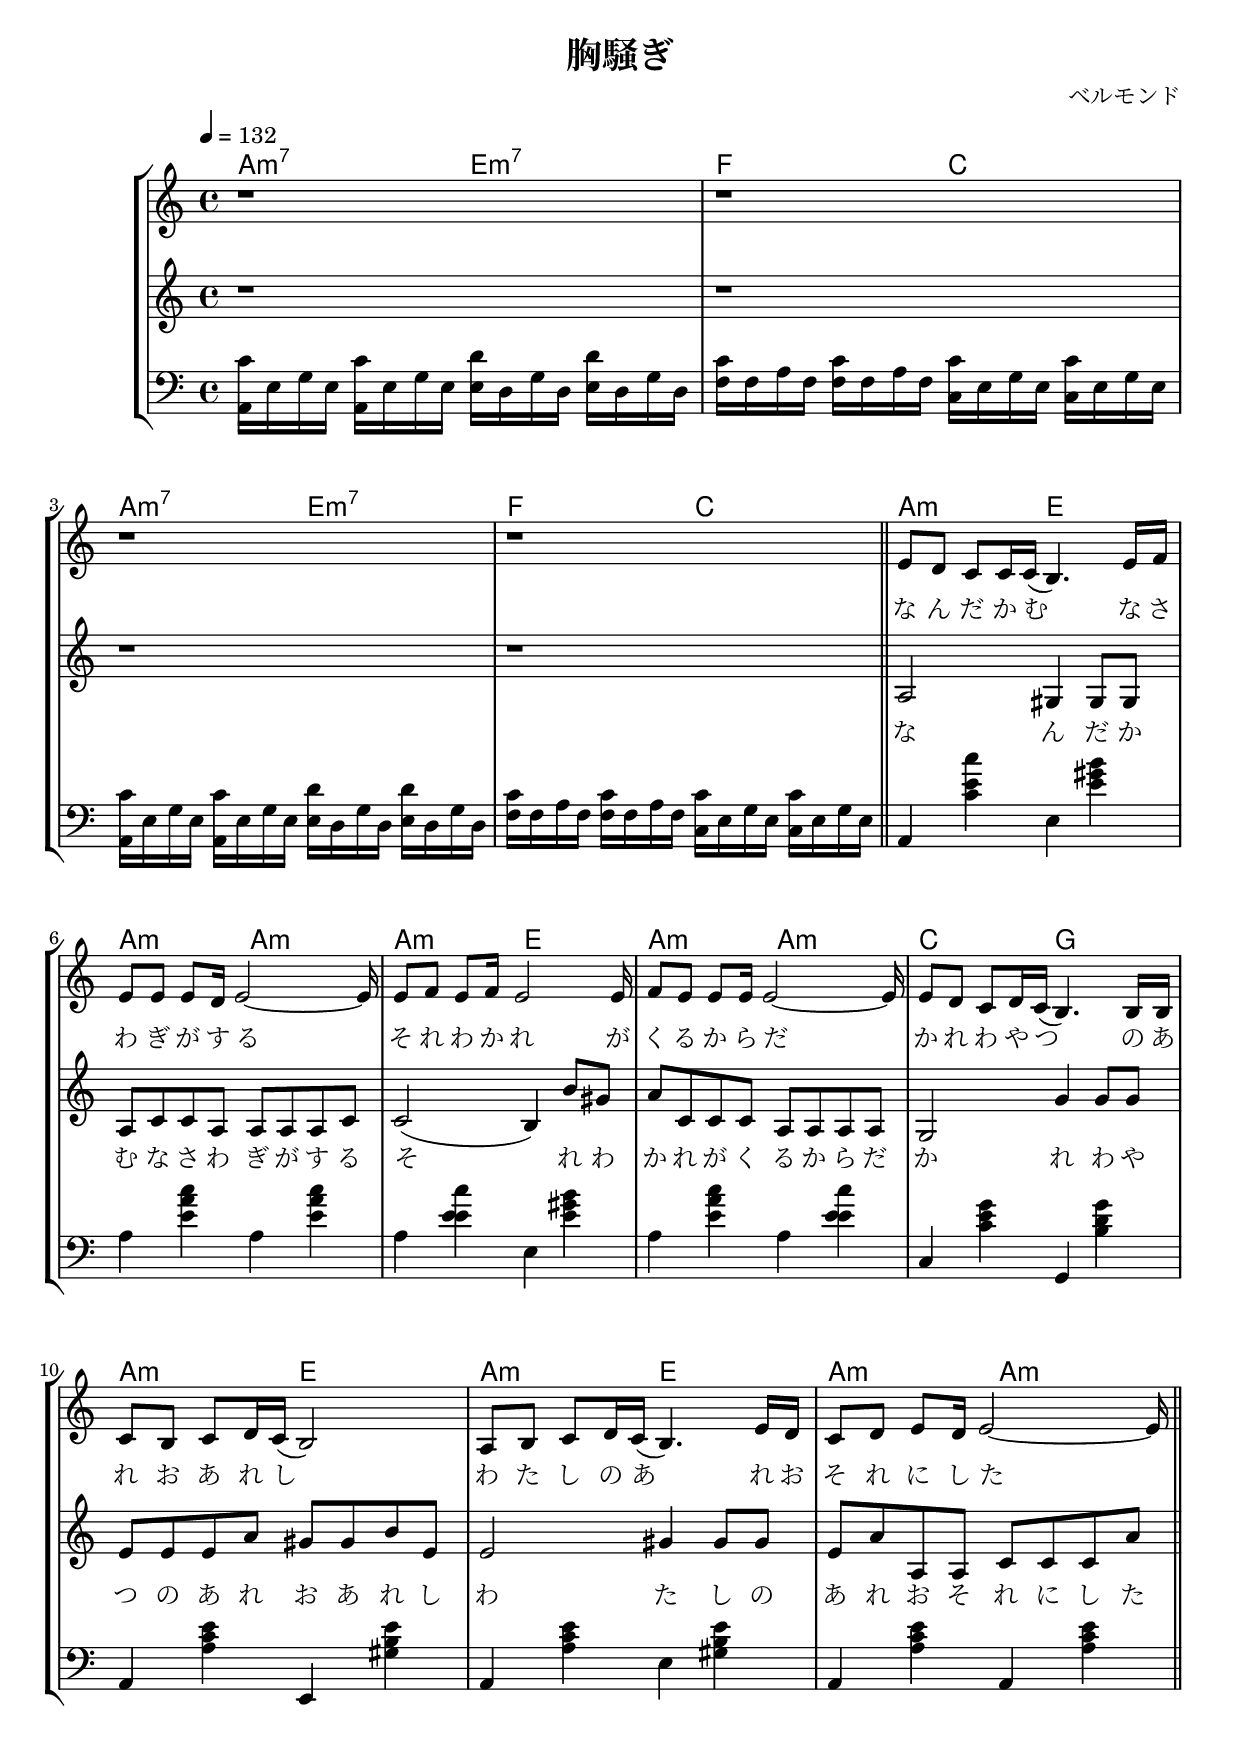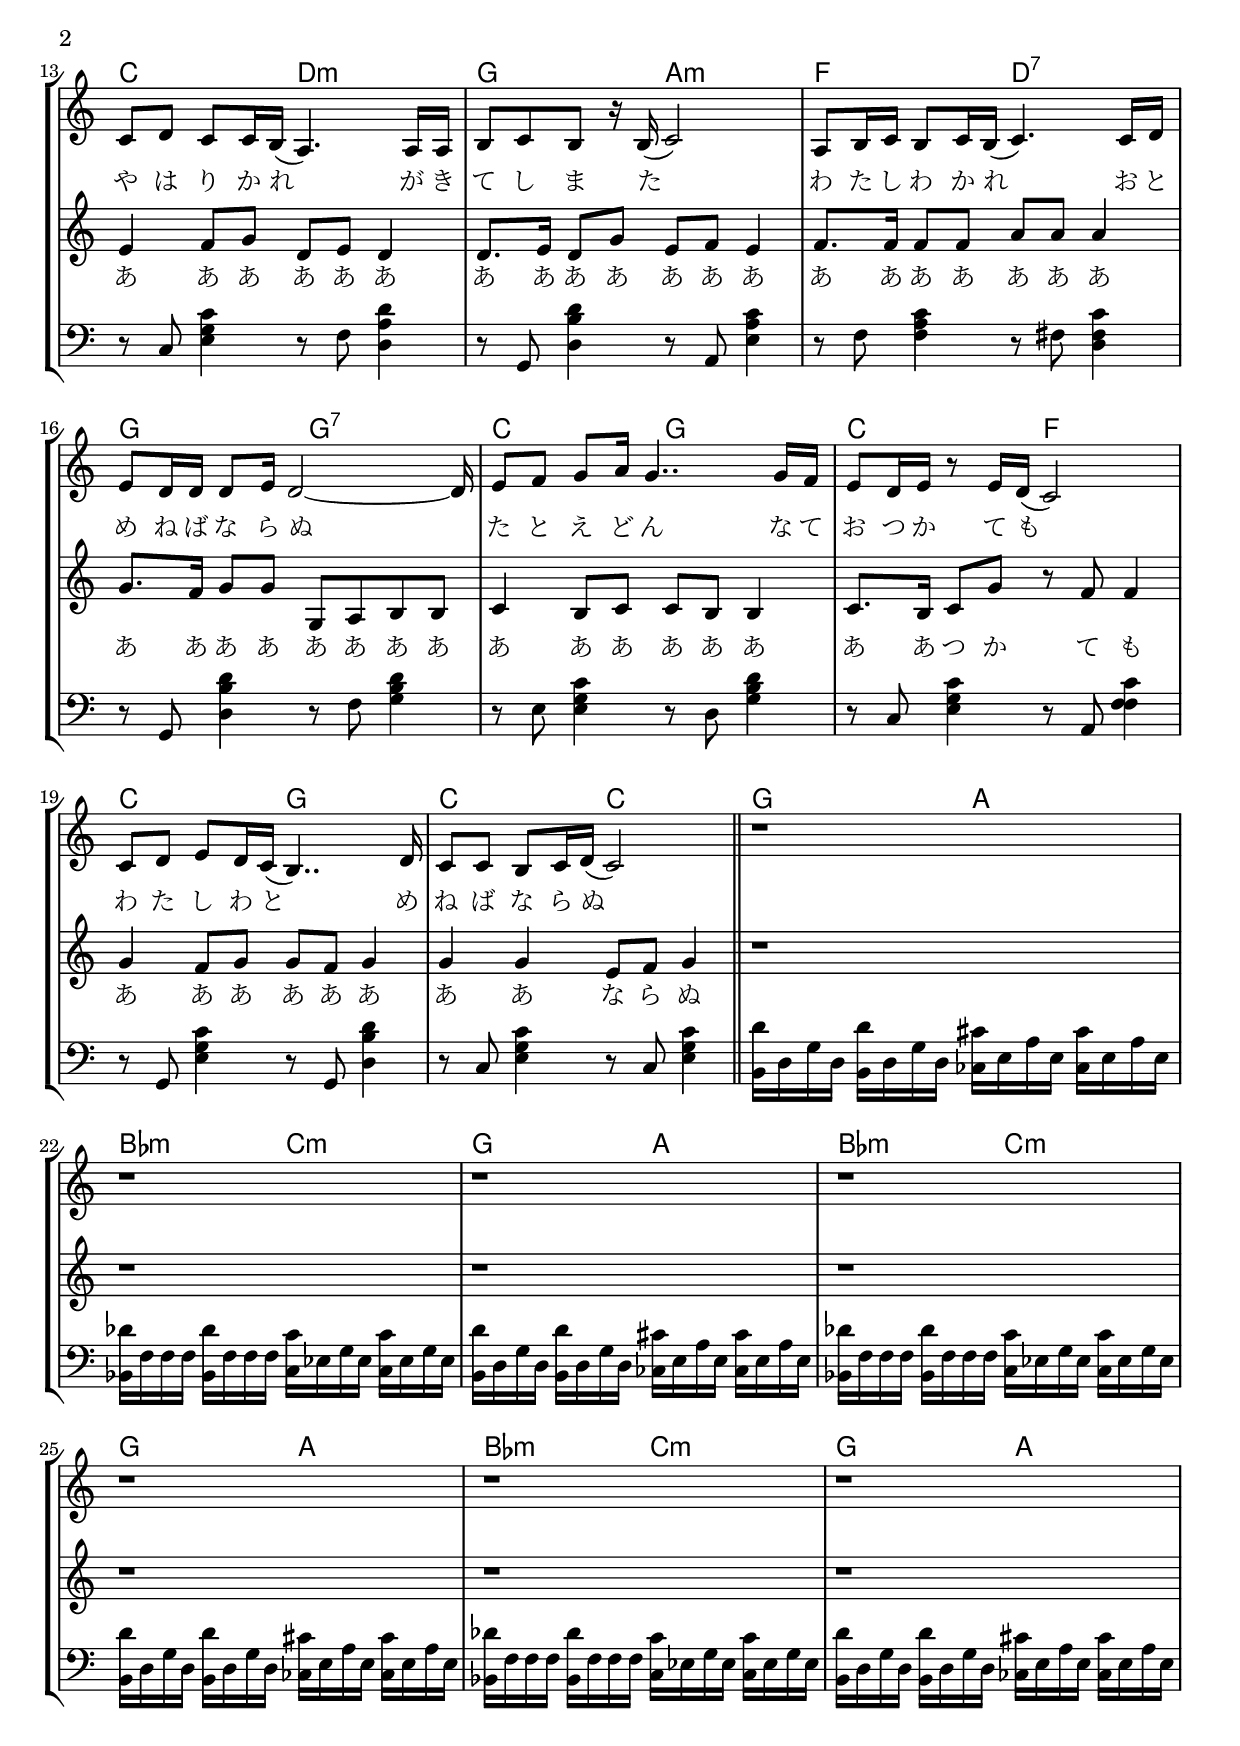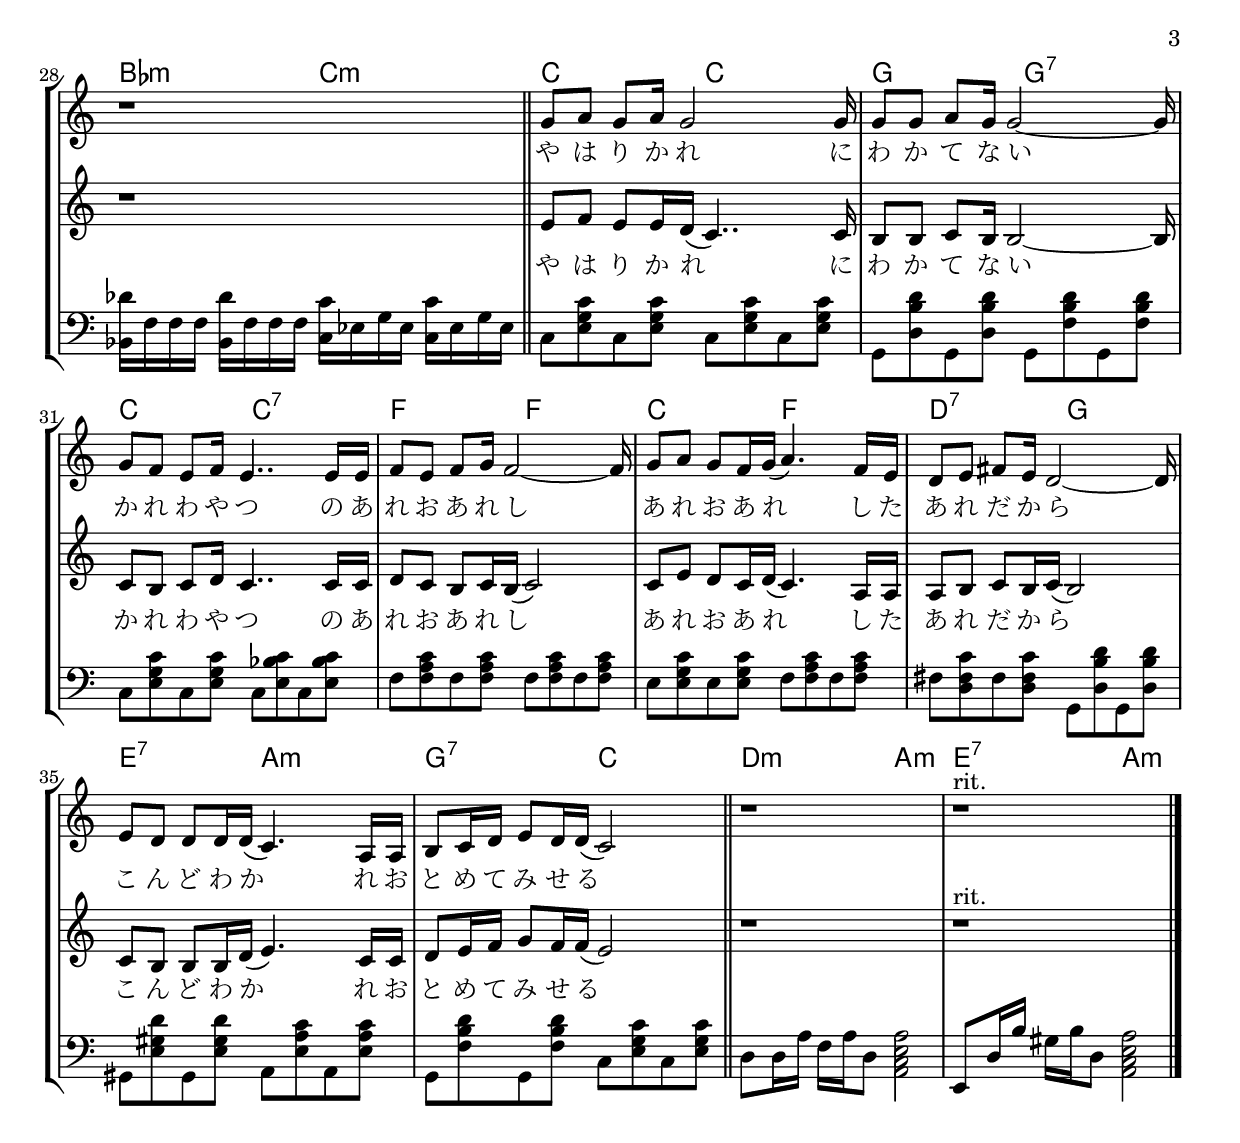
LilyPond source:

\version "2.12.1"

\header {
	title = \markup {胸騒ぎ}
	composer = \markup \center-column {ベルモンド}
}

harmony = \chordmode {
	a2:min7 e:min7 f c a:min7 e:min7 f c 

	a:m e a:m a:m a:m e a:m a:m c g a:m e a:m e a:m a:m 

	c d:m g a:m f d:7 g g:7 c g c f c g c c 

	g a bes:m c:m g a bes:m c:m g a bes:m c:m g a bes:m c:m 

	c c g g:7 c c:7 f f c f d:7 g e:7 a:m g:7 c 

	d:m a:m e:7 a:m 
}

melody = {
	\key c \major
	\tempo 4 = 132
	r1 | r1 | r1 | r1   
	\set Staff.midiInstrument = #"mmi0.48"
	e'8  d'8  c'8  c'16  c'16  (b4.)  e'16  f'16 
	e'8  e'8  e'8  d'16  e'2~e'16 
	e'8  f'8  e'8  f'16  e'2  e'16 
	f'8  e'8  e'8  e'16  e'2~e'16 
	e'8  d'8  c'8  d'16  c'16  (b4.)  b16  b16 
	c'8  b8  c'8  d'16  c'16  (b2) 
	a8  b8  c'8  d'16  c'16  (b4.)  e'16  d'16 
	c'8  d'8  e'8  d'16  e'2~e'16
	\set Staff.midiInstrument = #"mmi0.48"
	c'8  d'8  c'8  c'16  b16  (a4.)  a16  a16 
	b8  c'8  b8  r16  b16  (c'2) 
	a8  b16  c'16  b8  c'16  b16  (c'4.)  c'16  d'16 
	e'8  d'16  d'16  d'8  e'16  d'2~d'16 
	e'8  f'8  g'8  a'16  g'4..  g'16  f'16 
	e'8  d'16  e'16  r8  e'16  d'16  (c'2) 
	c'8  d'8  e'8  d'16  c'16  (b4..)  d'16 
	c'8  c'8  b8  c'16  d'16  (c'2)
	r1 | r1 | r1 | r1 | r1 | r1 | r1 | r1   
	\set Staff.midiInstrument = #"mmi0.48"
	g'8  a'8  g'8  a'16  g'2  g'16 
	g'8  g'8  a'8  g'16  g'2~g'16 
	g'8  f'8  e'8  f'16  e'4..  e'16  e'16 
	f'8  e'8  f'8  g'16  f'2~f'16 
	g'8  a'8  g'8  f'16  g'16  (a'4.)  f'16  e'16 
	d'8  e'8  fis'8  e'16  d'2~d'16 
	e'8  d'8  d'8  d'16  d'16  (c'4.)  a16  a16 
	b8  c'16  d'16  e'8  d'16  d'16  (c'2)
	r1 | r1^"rit." \bar "|."
}

words = \lyricmode {
	
	な  ん  だ  か  む  な  さ  わ  ぎ  が  す  る  そ  れ  わ  か  れ  が  く  る  か  ら  だ  か  れ  わ  や  つ  の  あ  れ  お  あ  れ  し  わ  た  し  の  あ  れ  お  そ  れ  に  し  た  
	や  は  り  か  れ  が  き  て  し  ま  た  わ  た  し  わ  か  れ  お  と  め  ね  ば  な  ら  ぬ  た  と  え  ど  ん  な  て  お  つ  か  て  も  わ  た  し  わ  と  め  ね  ば  な  ら  ぬ  
	
	や  は  り  か  れ  に  わ  か  て  な  い  か  れ  わ  や  つ  の  あ  れ  お  あ  れ  し  あ  れ  お  あ  れ  し  た  あ  れ  だ  か  ら  こ  ん  ど  わ  か  れ  お  と  め  て  み  せ  る  
	
}

secondmelody = {
	\key c \major
	\tempo 4 = 132
	r1 | r1 | r1 | r1   
	\set Staff.midiInstrument = #"Trumpet"
	a2  gis4  gis8  gis8 
	a8  c'8  c'8  a8  a8  a8  a8  c'8 
	c'2  (b4)  b'8  gis'8 
	a'8  c'8  c'8  c'8  a8  a8  a8  a8 
	g2  g'4  g'8  g'8 
	e'8  e'8  e'8  a'8  gis'8  gis'8  b'8  e'8 
	e'2  gis'4  gis'8  gis'8 
	e'8  a'8  a8  a8  c'8  c'8  c'8  a'8
	\set Staff.midiInstrument = #"fss0.35"
	e'4  f'8  g'8  d'8  e'8  d'4 
	d'8.  e'16  d'8  g'8  e'8  f'8  e'4 
	f'8.  f'16  f'8  f'8  a'8  a'8  a'4 
	g'8.  f'16  g'8  g'8  g8  a8  b8  b8 
	c'4  b8  c'8  c'8  b8  b4 
	c'8.  b16  c'8  g'8  r8  f'8  f'4 
	g'4  f'8  g'8  g'8  f'8  g'4 
	g'4  g'4  e'8  f'8  g'4
	r1 | r1 | r1 | r1 | r1 | r1 | r1 | r1   
	\set Staff.midiInstrument = #"fss0.35"
	e'8  f'8  e'8  e'16  d'16  (c'4..)  c'16 
	b8  b8  c'8  b16  b2~b16 
	c'8  b8  c'8  d'16  c'4..  c'16  c'16 
	d'8  c'8  b8  c'16  b16  (c'2) 
	c'8  e'8  d'8  c'16  d'16  (c'4.)  a16  a16 
	a8  b8  c'8  b16  c'16  (b2) 
	c'8  b8  b8  b16  d'16  (e'4.)  c'16  c'16 
	d'8  e'16  f'16  g'8  f'16  f'16  (e'2)
	r1 | r1^"rit." \bar "|."
}

secondwords = \lyricmode {
	
	な  ん  だ  か  む  な  さ  わ  ぎ  が  す  る  そ  れ  わ  か  れ  が  く  る  か  ら  だ  か  れ  わ  や  つ  の  あ  れ  お  あ  れ  し  わ  た  し  の  あ  れ  お  そ  れ  に  し  た  
	あ  あ  あ  あ  あ  あ  あ  あ  あ  あ  あ  あ  あ  あ  あ  あ  あ  あ  あ  あ  あ  あ  あ  あ  あ  あ  あ  あ  あ  あ  あ  あ  あ  あ  あ  あ  つ  か  て  も  あ  あ  あ  あ  あ  あ  あ  あ  な  ら  ぬ  
	
	や  は  り  か  れ  に  わ  か  て  な  い  か  れ  わ  や  つ  の  あ  れ  お  あ  れ  し  あ  れ  お  あ  れ  し  た  あ  れ  だ  か  ら  こ  ん  ど  わ  か  れ  お  と  め  て  み  せ  る  
	
}

tempochange = {
	\tempo 4 = 132
	r1 | r1 | r1 | r1 \bar "||"
	\tempo 4 = 132
	r1 | r1 | r1 | r1 | r1 | r1 | r1 | r1 \bar "||"
	\tempo 4 = 132
	r1 | r1 | r1 | r1 | r1 | r1 | r1 | r1 \bar "||"
	\tempo 4 = 132
	r1 | r1 | r1 | r1 | r1 | r1 | r1 | r1 \bar "||"
	\tempo 4 = 132
	r1 | r1 | r1 | r1 | r1 | r1 | r1 | r1 \bar "||"
	\tempo 4 = 132
	r1 | \tempo 4 = 99 r2 \tempo 4 = 88 r2 \bar "|."
}

mainacc = {
	\clef bass
	\set Staff.midiInstrument = #"Acoustic Guitar (nylon)"
	\key c \major
	\tempo 4 = 132
	<a, c'>16 e g e <a, c'> e g e
	<e d'>16 d g d <e d'> d g d
	<f c'>16 f a f <f c'> f a f
	<c c'>16 e g e <c c'> e g e
	<a, c'>16 e g e <a, c'> e g e
	<e d'>16 d g d <e d'> d g d
	<f c'>16 f a f <f c'> f a f
	<c c'>16 e g e <c c'> e g e
	\bar "||"

	\set Staff.midiInstrument = #"Rock Organ"
	a,4 <e' c' c''>4
	e4 <e' gis' b'>4
	a4 <e' a' c''>4
	a4 <e' a' c''>4
	a4 <e' e' c''>4
	e4 <e' gis' b'>4
	a4 <e' a' c''>4
	a4 <e' e' c''>4
	c4 <c' e' g'>4
	g,4 <b d' g'>4
	a,4 <a c' e'>4
	e,4 <gis b e'>4
	a,4 <a c' e'>4
	e4 <gis b e'>4
	a,4 <a c' e'>4
	a,4 <a c' e'>4
	\bar "||"

	\set Staff.midiInstrument = #"Rock Organ"
	r8 c <e g c'>4
	r8 f <d a d'>4
	r8 g, <d b d'>4
	r8 a, <e a c'>4
	r8 f <f a c'>4
	r8 fis <d fis c'>4
	r8 g, <d b d'>4
	r8 f <g b d'>4
	r8 e <e g c'>4
	r8 d <g b d'>4
	r8 c <e g c'>4
	r8 a, <f f c'>4
	r8 g, <e g c'>4
	r8 g, <d b d'>4
	r8 c <e g c'>4
	r8 c <e g c'>4
	\bar "||"

	\set Staff.midiInstrument = #"Overdriven Guitar"
	<b, d'>16 d g d <b, d'> d g d
	<ces cis'>16 e a e <ces cis'> e a e
	<bes, des'>16 f f f <bes, des'> f f f
	<c c'>16 es g es <c c'> es g es
	<b, d'>16 d g d <b, d'> d g d
	<ces cis'>16 e a e <ces cis'> e a e
	<bes, des'>16 f f f <bes, des'> f f f
	<c c'>16 es g es <c c'> es g es
	<b, d'>16 d g d <b, d'> d g d
	<ces cis'>16 e a e <ces cis'> e a e
	<bes, des'>16 f f f <bes, des'> f f f
	<c c'>16 es g es <c c'> es g es
	<b, d'>16 d g d <b, d'> d g d
	<ces cis'>16 e a e <ces cis'> e a e
	<bes, des'>16 f f f <bes, des'> f f f
	<c c'>16 es g es <c c'> es g es
	\bar "||"

	\set Staff.midiInstrument = #"Rock Organ"
	c8 <e g c'> c <e g c'>
	c8 <e g c'> c <e g c'>
	g,8 <d b d'> g, <d b d'>
	g,8 <f b d'> g, <f b d'>
	c8 <e g c'> c <e g c'>
	c8 <e bes c'> c <e bes c'>
	f8 <f a c'> f <f a c'>
	f8 <f a c'> f <f a c'>
	e8 <e g c'> e <e g c'>
	f8 <f a c'> f <f a c'>
	fis8 <d fis c'> fis <d fis c'>
	g,8 <d b d'> g, <d b d'>
	gis,8 <e gis d'> gis, <e gis d'>
	a,8 <e a c'> a, <e a c'>
	g,8 <f b d'> g, <f b d'>
	c8 <e g c'> c <e g c'>
	\bar "||"

	\set Staff.midiInstrument = #"Applause"
	d8 d16 a f a d8
	<a, c e a>2
	e,8 d16 b gis b d8
	<a, c e a>2
	\bar "|."
}

subacc = {
	\clef bass
	\set Staff.midiInstrument = #"Acoustic Guitar (steel)"
	\key c \major
	\tempo 4 = 132
	a,4 <e g c'>4
	e4 <d g d'>4
	f4 <f a c'>4
	c4 <e g c'>4
	a,4 <e g c'>4
	e4 <d g d'>4
	f4 <f a c'>4
	c4 <e g c'>4
	\bar "||"

	\set Staff.midiInstrument = #"Bright Acoustic"
	<a, c''>16 e' c' e' <a, c''> e' c' e'
	<e b'>16 e' gis' e' <e b'> e' gis' e'
	<a c''>16 e' a' e' <a c''> e' a' e'
	<a c''>16 e' a' e' <a c''> e' a' e'
	<a c''>16 e' e' e' <a c''> e' e' e'
	<e b'>16 e' gis' e' <e b'> e' gis' e'
	<a c''>16 e' a' e' <a c''> e' a' e'
	<a c''>16 e' e' e' <a c''> e' e' e'
	<c g'>16 c' e' c' <c g'> c' e' c'
	<g, g'>16 b d' b <g, g'> b d' b
	<a, e'>16 a c' a <a, e'> a c' a
	<e, e'>16 gis b gis <e, e'> gis b gis
	<a, e'>16 a c' a <a, e'> a c' a
	<e e'>16 gis b gis <e e'> gis b gis
	<a, e'>16 a c' a <a, e'> a c' a
	<a, e'>16 a c' a <a, e'> a c' a
	\bar "||"

	\set Staff.midiInstrument = #"Accordion"
	c8 e8 g8 c'8
	f8 d8 a8 d'8
	g,8 d8 b8 d'8
	a,8 e8 a8 c'8
	f8 f8 a8 c'8
	fis8 d8 fis8 c'8
	g,8 d8 b8 d'8
	f8 g8 b8 d'8
	e8 e8 g8 c'8
	d8 g8 b8 d'8
	c8 e8 g8 c'8
	a,8 f8 f8 c'8
	g,8 e8 g8 c'8
	g,8 d8 b8 d'8
	c8 e8 g8 c'8
	c8 e8 g8 c'8
	\bar "||"

	\set Staff.midiInstrument = #"Overdriven Guitar"
	b,16 d' <d g> d' b, d' <d g> d'
	ces16 cis' <e a> cis' ces cis' <e a> cis'
	bes,16 des' <f f> des' bes, des' <f f> des'
	c16 c' <es g> c' c c' <es g> c'
	b,16 d' <d g> d' b, d' <d g> d'
	ces16 cis' <e a> cis' ces cis' <e a> cis'
	bes,16 des' <f f> des' bes, des' <f f> des'
	c16 c' <es g> c' c c' <es g> c'
	b,16 d' <d g> d' b, d' <d g> d'
	ces16 cis' <e a> cis' ces cis' <e a> cis'
	bes,16 des' <f f> des' bes, des' <f f> des'
	c16 c' <es g> c' c c' <es g> c'
	b,16 d' <d g> d' b, d' <d g> d'
	ces16 cis' <e a> cis' ces cis' <e a> cis'
	bes,16 des' <f f> des' bes, des' <f f> des'
	c16 c' <es g> c' c c' <es g> c'
	\bar "||"

	\set Staff.midiInstrument = #"Acoustic Guitar (nylon)"
	<c e g c'>4 <c e g c'>4
	<c e g c'>4 <c e g c'>4
	<g, d b d'>4 <g, d b d'>4
	<g, f b d'>4 <g, f b d'>4
	<c e g c'>4 <c e g c'>4
	<c e bes c'>4 <c e bes c'>4
	<f f a c'>4 <f f a c'>4
	<f f a c'>4 <f f a c'>4
	<e e g c'>4 <e e g c'>4
	<f f a c'>4 <f f a c'>4
	<fis d fis c'>4 <fis d fis c'>4
	<g, d b d'>4 <g, d b d'>4
	<gis, e gis d'>4 <gis, e gis d'>4
	<a, e a c'>4 <a, e a c'>4
	<g, f b d'>4 <g, f b d'>4
	<c e g c'>4 <c e g c'>4
	\bar "||"

	\set Staff.midiInstrument = #"Gunshot"
	d16 d f a d d f a
	a,16 c e a a, c e a
	e,16 d gis b e, d gis b
	a,16 c e a <a, c e a>4
	\bar "|."
}

percA = {
	\drummode {
	r4 hh4 hh4 hh4  |hh4 hh4 hh4 hh4  |hh4 hh4 hh4 hh4  |r1  \bar "||"
	r1  |r2. hho4  |r1  |r2. hho4  |r1  |r2. hho4  |r1  |r2. hho4  \bar "||"
	r1  |r2. hho4  |r1  |r2. hho4  |r1  |r2. hho4  |r1  |r2. hho4  \bar "||"
	r8 hho8 hho8 hho8 hho8 hho8 hho8 hho8  |hho8 hho8 hho8 hho8 hho8 hho8 hho8 hho8  |r8 hho8 hho8 hho8 hho8 hho8 hho8 hho8  |hho8 hho8 hho8 hho8 hho2  |r8 hho8 hho8 hho8 hho8 hho8 hho8 hho8  |hho8 hho8 hho8 hho8 hho8 hho8 hho8 hho8  |r8 hho8 hho8 hho8 hho8 hho8 hho8 hho8  |hho8 hho8 hho2.  \bar "||"
	\times 16/12{ cymr8. cymr8 cymr16 cymr8. cymr8 cymr16 } |\times 16/12{ r8. cymr8 cymr16 cymr8. cymr8 cymr16 } |\times 16/12{ cymr8. cymr8 cymr16 cymr8. cymr8 cymr16 } |\times 16/12{ r8. cymr8 cymr16 cymr8. cymr8 cymr16 } |\times 16/12{ cymr8. cymr8 cymr16 cymr8. cymr8 cymr16 } |\times 16/12{ r8. cymr8 cymr16 cymr8. cymr8 cymr16 } |\times 16/12{ cymr8. cymr8 cymr16 cymr8. cymr8 cymr16 } |\times 16/12{ cymr8. cymr8 cymr4. r16 } \bar "||"
	r1  |hh4 hh4 hh2  \bar "|."
	}
}

percB = {
	\drummode {
	r4 sn8 sn4. sn4  |r4 sn8 sn4. sn4  |r4 sn8 sn4. sn4  |sn16 sn16 sn16 sn16 sn16 sn16 sn16 sn16 sn16 sn16 sn16 sn16 sn16 sn16 sn16 sn16  \bar "||"
	r16 hhp16 hhp8 hhp16 hhp8 hhp2 r16  |r16 hhp16 hhp8 hhp16 hhp8 hhp2 r16  |r16 hhp16 hhp8 hhp16 hhp8 hhp2 r16  |r16 hhp16 hhp8 hhp16 hhp8 hhp2 r16  |r16 hhp16 hhp8 hhp16 hhp8 hhp2 r16  |r16 hhp16 hhp8 hhp16 hhp8 hhp2 r16  |r16 hhp16 hhp8 hhp16 hhp8 hhp2 r16  |r16 hhp16 hhp8 hhp16 hhp8 hhp2 hhp16  \bar "||"
	r16 hhp16 hhp8 hhp16 hhp8 hhp2 r16  |r16 hhp16 hhp8 hhp16 hhp8 hhp2 r16  |r16 hhp16 hhp8 hhp16 hhp8 hhp2 r16  |r16 hhp16 hhp8 hhp16 hhp8 hhp2 r16  |r16 hhp16 hhp8 hhp16 hhp8 hhp2 r16  |r16 hhp16 hhp8 hhp16 hhp8 hhp2 r16  |r16 hhp16 hhp8 hhp16 hhp8 hhp2 r16  |r16 hhp16 hhp8 hhp16 hhp8 hhp2 hhp16  \bar "||"
	r8 sn4 sn4 sn4 sn8  |r8 sn4 sn4 sn4 sn8  |r8 sn4 sn4 sn4 sn8  |r8 sn4 sn8 sn8 sn16 sn4 r16  |r8 sn4 sn4 sn4 sn8  |r8 sn4 sn4 sn4 sn8  |r8 sn4 sn4 sn4 sn8  |r8 sn8. sn16 sn8 sn16 sn16 sn16 sn8. sn8  \bar "||"
	\times 16/12{ r2 r8 hhp8 } |\times 16/12{ r2. } |\times 16/12{ r2 r8 hhp8 } |\times 16/12{ hhp2. } |\times 16/12{ r2 r8 hhp8 } |\times 16/12{ r2. } |\times 16/12{ r2 r8 hhp8 } |\times 16/12{ hhp2. } \bar "||"
	sn4 sn4 sn4 sn4  |r4 sn4 r16 sn16 sn16 sn16 sn16 sn16 sn16 sn16  \bar "|."
	}
}

percC = {
	\drummode {
	bd4 bd4 bd4 bd4  |bd4 bd4 bd4 bd8 bd8  |bd4 bd4 bd4 bd4  |bd4 bd4 bd8 bd8 bd8 bd8  \bar "||"
	hh8. hh8. hh2 r8  |hh8. hh8. hh2 hh8  |hh8. hh8. hh2 r8  |hh8. hh8. hh2 hh8  |hh8. hh8. hh2 r8  |hh8. hh8. hh2 hh8  |hh8. hh8. hh2 r8  |hh8. hh8. hh4 hh4 hh8  \bar "||"
	hh8. hh8. hh2 r8  |hh8. hh8. hh2 hh8  |hh8. hh8. hh2 r8  |hh8. hh8. hh2 hh8  |hh8. hh8. hh2 r8  |hh8. hh8. hh2 hh8  |hh8. hh8. hh2 r8  |hh8. hh8. hh4 hh4 hh8  \bar "||"
	bd4 bd4 bd8. bd8 bd8.  |bd4 bd4 bd8. bd8 bd8.  |bd4 bd4 bd8. bd8 bd8.  |bd4 bd4 r16 bd4. r16  |bd4 bd4 bd8. bd8 bd8.  |bd4 bd4 bd8. bd8 bd8.  |bd4 bd4 bd8. bd8 bd8.  |bd8 bd8 bd8. bd8. bd8 bd8 bd8  \bar "||"
	\times 16/12{ bd4. bd4 r16 bd16 } |\times 16/12{ bd4. bd4. } |\times 16/12{ bd4. bd4 r16 bd16 } |\times 16/12{ bd4. bd4 r16 bd16 } |\times 16/12{ bd4. bd4 r16 bd16 } |\times 16/12{ bd4. bd4. } |\times 16/12{ bd4. bd4 r16 bd16 } |\times 16/12{ bd4 r16 bd16 bd4. } \bar "||"
	bd16 bd16 bd16 bd16 bd16 bd16 bd16 bd16 bd16 bd16 bd16 bd16 bd16 bd16 bd16 bd16  |bd8 bd8 bd8 bd8 bd8 bd8 bd8 bd8  \bar "|."
	}
}

percD = {
	\drummode {
	r8 hhp4 hhp4 hhp4 hhp8  |r8 hhp4 hhp4 hhp4 hhp8  |r8 hhp4 hhp4 hhp4 hhp8  |r8 hhp4 hhp4 hhp4 hhp8  \bar "||"
	r2 ss2  |r2 ss2  |r2 ss2  |r2 ss2  |r2 ss2  |r2 ss2  |r2 ss2  |r2 ss2  \bar "||"
	r2 ss2  |r2 ss2  |r2 ss2  |r2 ss2  |r2 ss2  |r2 ss2  |r2 ss2  |r2 ss2  \bar "||"
	cymc1  |r1  |cymc1  |r1  |cymc1  |r1  |cymc1  |r1  \bar "||"
	\times 16/12{ r2. } |\times 16/12{ rb2. } |\times 16/12{ r2. } |\times 16/12{ rb2. } |\times 16/12{ r2. } |\times 16/12{ rb2. } |\times 16/12{ r2. } |\times 16/12{ rb2. } \bar "||"
	r1  |r8 hho4 hho2 r8  \bar "|."
	}
}

percE = {
	\drummode {
	cymc1  |r1 |r1 |r1 \bar "||"
	bd2 r8 bd4 bd8  |bd4. bd4 bd4 bd8  |bd2 r8 bd4 bd8  |bd4. bd4 bd4 bd8  |bd2 r8 bd4 bd8  |bd4. bd4 bd4 bd8  |bd2 r8 bd4 bd8  |bd4. bd4 bd4.  \bar "||"
	bd2 r8 bd4 bd8  |bd4. bd4 bd4 bd8  |bd2 r8 bd4 bd8  |bd4. bd4 bd4 bd8  |bd2 r8 bd4 bd8  |bd4. bd4 bd4 bd8  |bd2 r8 bd4 bd8  |bd4. bd4 bd4.  \bar "||"
	r1 |r1 |r1 |r2. tommh16 tommh8.  |r1 |r1 |r1 |r2. tommh16 tommh8.  \bar "||"
	r1 |r1 |r1 |r1 |r1 |r1 |r1 |\times 16/12{ r4. sn8 sn4 } \bar "||"
	cymc4 cymc4 cymc4 cymc4  |r1 \bar "|."
	}
}

percF = {
	\drummode {
	r1 | r1 | r1 | r1 \bar "||"
	r1 | r1 | r1 | r1 | r1 | r1 | r1 | r1 \bar "||"
	r1 | r1 | r1 | r1 | r1 | r1 | r1 | r1 \bar "||"
	r1 |r1 |r1 |r2. r8 tomfh16 tomfh16  |r1 |r1 |r1 |r2. r8 tomfh8  \bar "||"
	r1 |r1 |r1 |r1 |r1 |r1 |r1 |\times 16/12{ r2 r16 tommh16 tommh8 } \bar "||"
	r8 tommh2 tommh8. tommh16 tommh8  |r1 \bar "|."
	}
}

percG = {
	\drummode {
	r1 | r1 | r1 | r1 \bar "||"
	r1 | r1 | r1 | r1 | r1 | r1 | r1 | r1 \bar "||"
	r1 | r1 | r1 | r1 | r1 | r1 | r1 | r1 \bar "||"
	r1 |r1 |r1 |r1 |r1 |r1 |r1 |r2. tomml16 tomml8.  \bar "||"
	r1 |r1 |r1 |r1 |r1 |r1 |r1 |\times 16/12{ r2 r8. toml16 } \bar "||"
	r4. toml16 toml2 toml16  |r1 \bar "|."
	}
}

\score {
	<<
		\new StaffGroup <<
			\new ChordNames {\harmony}
			\new Voice = "melody" {\melody}
			\new Lyrics \lyricsto "melody" \words
			\new Voice = "secondmelody" {\secondmelody}
			\new Lyrics \lyricsto "secondmelody" \secondwords
			\new Staff = "mainacc" {\mainacc}
		>>
	>>
	\layout { }
}
